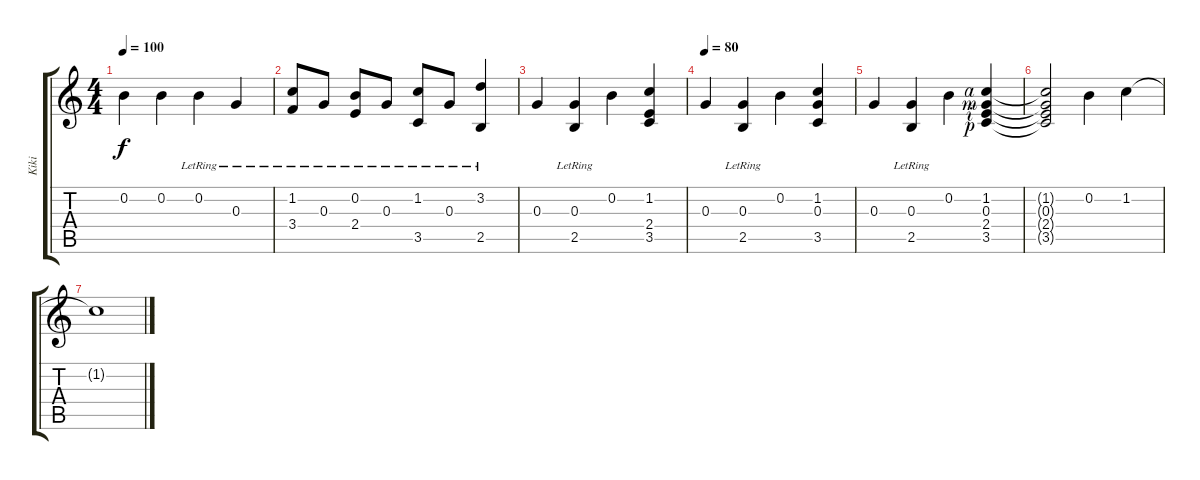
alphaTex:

\track ("Kiki" "Kiki") {instrument acousticguitarnylon}
\staff {score tabs}
\tuning (E4 B3 G3 D3 A2 E2) {hide}
\ts (4 4)
\tempo 100
\clef g2
\ks c
0.2.4{dy f} 0.2.4 0.2{lr}.4 0.3{lr}.4 |
(1.2{lr} 3.4{lr}).8 0.3{lr}.8 (0.2{lr} 2.4{lr}).8 0.3{lr}.8 (1.2{lr} 3.5{lr}).8 0.3{lr}.8 (3.2 2.5{lr}).4 |
0.3.4 (0.3{lr} 2.5).4 0.2.4 (1.2 2.4 3.5).4 |
\tempo 80
0.3.4 (0.3{lr} 2.5).4 0.2.4 (1.2 0.3 3.5).4 |
0.3.4 (0.3{lr} 2.5).4 0.2.4 (1.2{rf 4} 0.3{rf 3} 2.4{rf 2} 3.5{rf 1}).4 |
(1.2{t} 0.3{t} 2.4{t} 3.5{t}).2 0.2.4 1.2.4 |
1.2{t}.1
